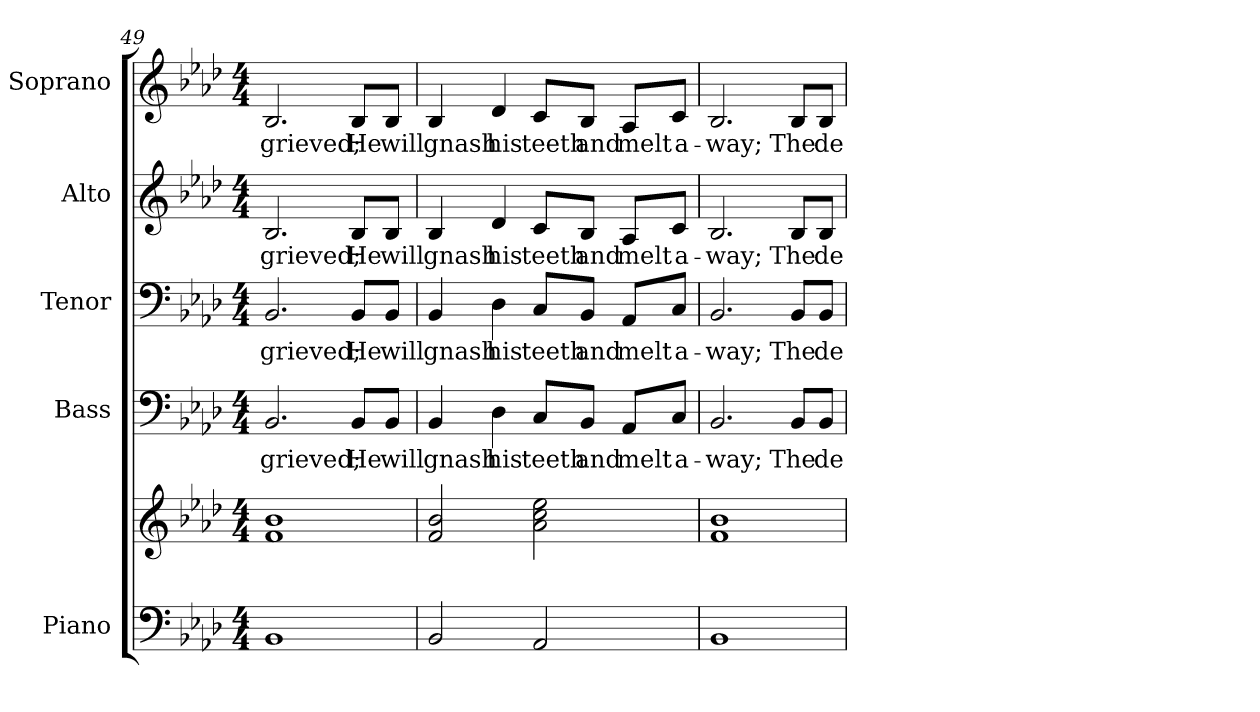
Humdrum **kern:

**kern	**kern	**kern	**text	**kern	**text	**kern	**text	**kern	**text
*part5	*part5	*part4	*part4	*part3	*part3	*part2	*part2	*part1	*part1
*staff6	*staff5	*staff4	*staff4	*staff3	*staff3	*staff2	*staff2	*staff1	*staff1
*I"Piano	*	*I"Bass	*	*I"Tenor	*	*I"Alto	*	*I"Soprano	*
*I'Pno.	*	*I'B.	*	*I'T.	*	*I'A.	*	*I'S.	*
!!LO:PB:g=z
*clefF4	*clefG2	*clefF4	*	*clefF4	*	*clefG2	*	*clefG2	*
*k[b-e-a-d-]	*k[b-e-a-d-]	*k[b-e-a-d-]	*	*k[b-e-a-d-]	*	*k[b-e-a-d-]	*	*k[b-e-a-d-]	*
*A-:	*A-:	*A-:	*	*A-:	*	*A-:	*	*A-:	*
*M4/4	*M4/4	*M4/4	*	*M4/4	*	*M4/4	*	*M4/4	*
=49	=49	=49	=49	=49	=49	=49	=49	=49	=49
!	!	!	!LO:LY:b:color=#000000	!	!	!	!	!	!
!	!	!	!	!	!LO:LY:b:color=#000000	!	!	!	!
!	!	!	!	!	!	!	!LO:LY:b:color=#000000	!	!
!	!	!	!	!	!	!	!	!	!LO:LY:b:color=#000000
1BB-i	1fi 1b-i	2.BB-i/	grieved;	2.BB-i/	grieved;	2.B-i/	grieved;	2.B-i/	grieved;
!	!	!	!LO:LY:b:color=#000000	!	!	!	!	!	!
!	!	!	!	!	!LO:LY:b:color=#000000	!	!	!	!
!	!	!	!	!	!	!	!LO:LY:b:color=#000000	!	!
!	!	!	!	!	!	!	!	!	!LO:LY:b:color=#000000
.	.	8BB-i/L	He	8BB-i/L	He	8B-i/L	He	8B-i/L	He
!	!	!	!LO:LY:b:color=#000000	!	!	!	!	!	!
!	!	!	!	!	!LO:LY:b:color=#000000	!	!	!	!
!	!	!	!	!	!	!	!LO:LY:b:color=#000000	!	!
!	!	!	!	!	!	!	!	!	!LO:LY:b:color=#000000
.	.	8BB-i/J	will	8BB-i/J	will	8B-i/J	will	8B-i/J	will
=50	=50	=50	=50	=50	=50	=50	=50	=50	=50
!	!	!	!LO:LY:b:color=#000000	!	!	!	!	!	!
!	!	!	!	!	!LO:LY:b:color=#000000	!	!	!	!
!	!	!	!	!	!	!	!LO:LY:b:color=#000000	!	!
!	!	!	!	!	!	!	!	!	!LO:LY:b:color=#000000
2BB-i/	2fi/ 2b-i	4BB-i/	gnash	4BB-i/	gnash	4B-i/	gnash	4B-i/	gnash
!	!	!	!LO:LY:b:color=#000000	!	!	!	!	!	!
!	!	!	!	!	!LO:LY:b:color=#000000	!	!	!	!
!	!	!	!	!	!	!	!LO:LY:b:color=#000000	!	!
!	!	!	!	!	!	!	!	!	!LO:LY:b:color=#000000
.	.	4D-i\	his	4D-i\	his	4d-i/	his	4d-i/	his
!	!	!	!LO:LY:b:color=#000000	!	!	!	!	!	!
!	!	!	!	!	!LO:LY:b:color=#000000	!	!	!	!
!	!	!	!	!	!	!	!LO:LY:b:color=#000000	!	!
!	!	!	!	!	!	!	!	!	!LO:LY:b:color=#000000
2AA-i/	2a-i\ 2cci 2ee-i	8Ci/L	teeth	8Ci/L	teeth	8ci/L	teeth	8ci/L	teeth
!	!	!	!LO:LY:b:color=#000000	!	!	!	!	!	!
!	!	!	!	!	!LO:LY:b:color=#000000	!	!	!	!
!	!	!	!	!	!	!	!LO:LY:b:color=#000000	!	!
!	!	!	!	!	!	!	!	!	!LO:LY:b:color=#000000
.	.	8BB-i/J	and	8BB-i/J	and	8B-i/J	and	8B-i/J	and
!	!	!	!LO:LY:b:color=#000000	!	!	!	!	!	!
!	!	!	!	!	!LO:LY:b:color=#000000	!	!	!	!
!	!	!	!	!	!	!	!LO:LY:b:color=#000000	!	!
!	!	!	!	!	!	!	!	!	!LO:LY:b:color=#000000
.	.	8AA-i/L	melt	8AA-i/L	melt	8A-i/L	melt	8A-i/L	melt
!	!	!	!LO:LY:b:color=#000000	!	!	!	!	!	!
!	!	!	!	!	!LO:LY:b:color=#000000	!	!	!	!
!	!	!	!	!	!	!	!LO:LY:b:color=#000000	!	!
!	!	!	!	!	!	!	!	!	!LO:LY:b:color=#000000
.	.	8Ci/J	a-	8Ci/J	a-	8ci/J	a-	8ci/J	a-
!!LO:PB:g=z
=51	=51	=51	=51	=51	=51	=51	=51	=51	=51
!	!	!	!LO:LY:b:color=#000000	!	!	!	!	!	!
!	!	!	!	!	!LO:LY:b:color=#000000	!	!	!	!
!	!	!	!	!	!	!	!LO:LY:b:color=#000000	!	!
!	!	!	!	!	!	!	!	!	!LO:LY:b:color=#000000
1BB-i	1fi 1b-i	2.BB-i/	-way;	2.BB-i/	-way;	2.B-i/	-way;	2.B-i/	-way;
!	!	!	!LO:LY:b:color=#000000	!	!	!	!	!	!
!	!	!	!	!	!LO:LY:b:color=#000000	!	!	!	!
!	!	!	!	!	!	!	!LO:LY:b:color=#000000	!	!
!	!	!	!	!	!	!	!	!	!LO:LY:b:color=#000000
.	.	8BB-i/L	The	8BB-i/L	The	8B-i/L	The	8B-i/L	The
!	!	!	!LO:LY:b:color=#000000	!	!	!	!	!	!
!	!	!	!	!	!LO:LY:b:color=#000000	!	!	!	!
!	!	!	!	!	!	!	!LO:LY:b:color=#000000	!	!
!	!	!	!	!	!	!	!	!	!LO:LY:b:color=#000000
.	.	8BB-i/J	de-	8BB-i/J	de-	8B-i/J	de-	8B-i/J	de-
=	=	=	=	=	=	=	=	=	=
*-	*-	*-	*-	*-	*-	*-	*-	*-	*-
